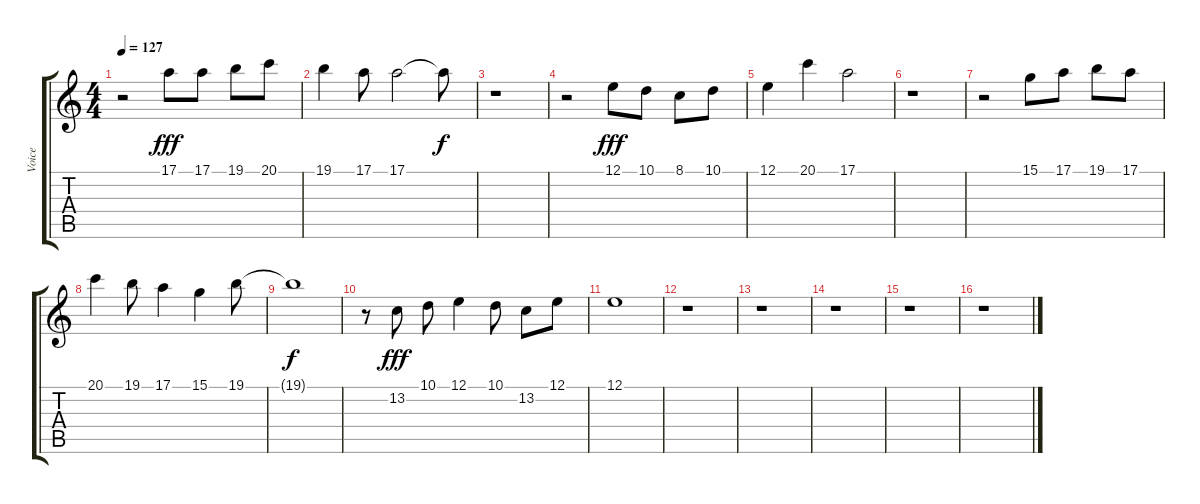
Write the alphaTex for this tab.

\track ("Voice" "Voice") {instrument trombone}
\staff {score tabs}
\tuning (E4 B3 G3 D3 A2 E2) {hide}
\ts (4 4)
\tempo 127
\clef g2
\ks c
r.2{dy f} 17.1.8{dy fff} 17.1.8 19.1.8 20.1.8 |
19.1.4 17.1.8 17.1.2 17.1{t}.8{dy f} |
r.1 |
r.2 12.1.8{dy fff} 10.1.8 8.1.8 10.1.8 |
12.1.4 20.1.4 17.1.2 |
r.1 |
r.2 15.1.8 17.1.8 19.1.8 17.1.8 |
20.1.4 19.1.8 17.1.4 15.1.4 19.1.8 |
19.1{t}.1{dy f} |
r.8 13.2.8{dy fff} 10.1.8 12.1.4 10.1.8 13.2.8 12.1.8 |
12.1.1 |
r.1 |
r.1 |
r.1 |
r.1 |
r.1
